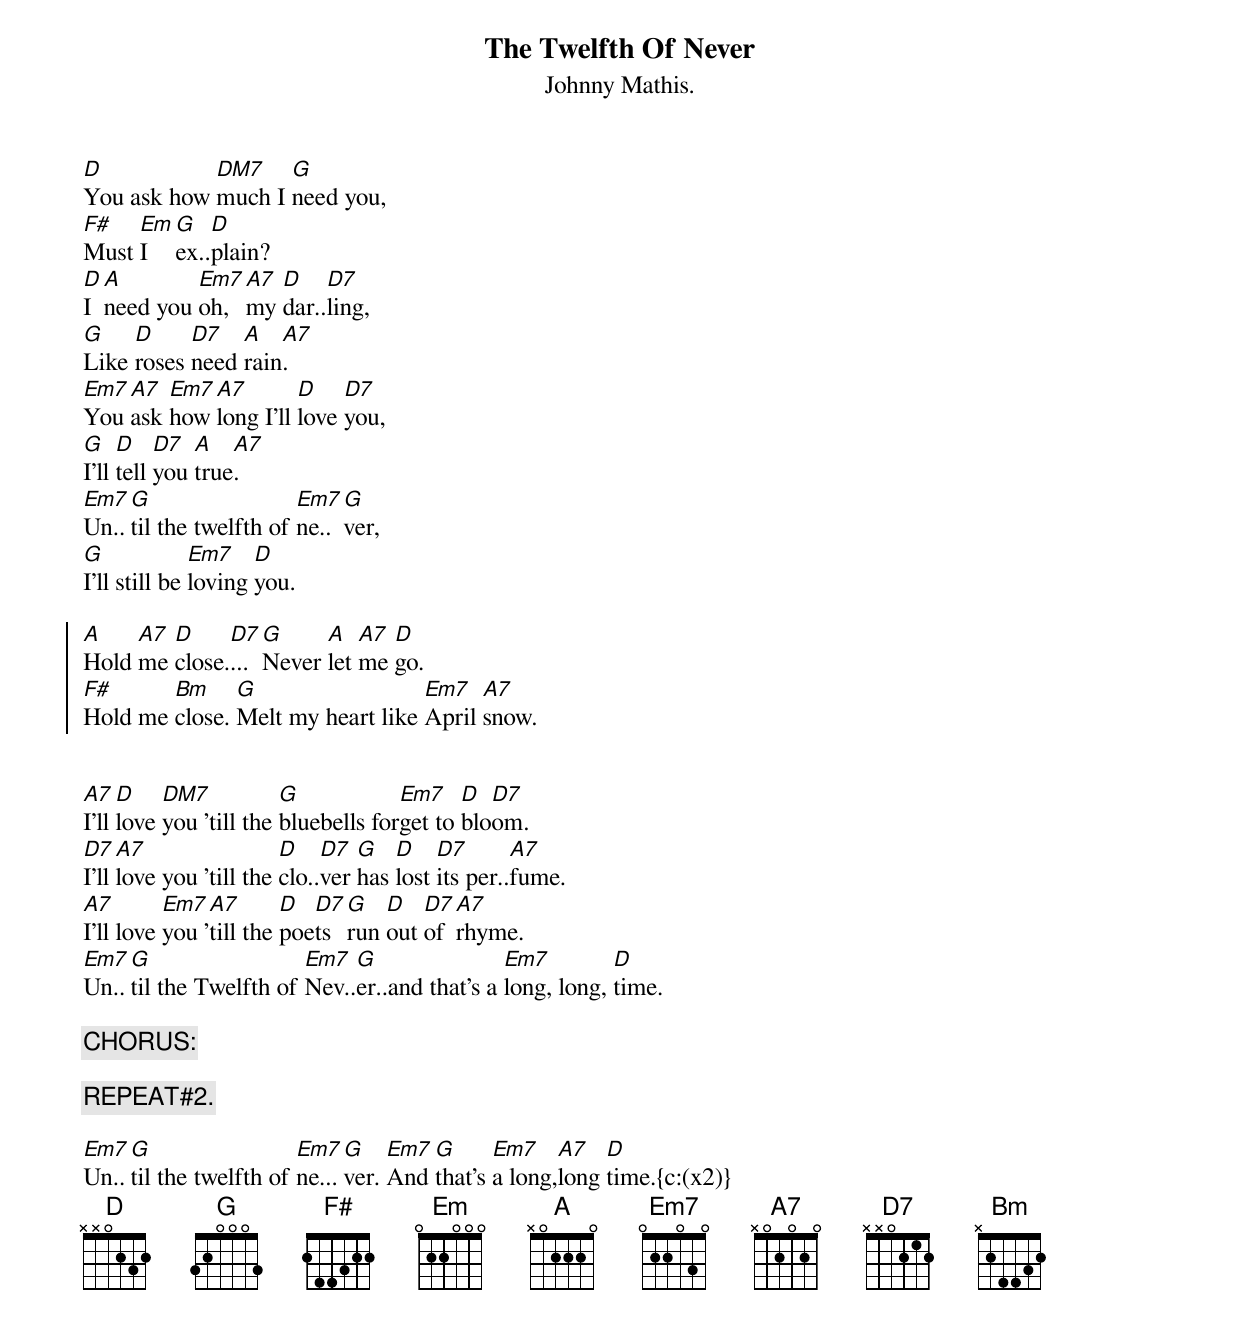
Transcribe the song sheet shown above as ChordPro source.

{title: The Twelfth Of Never}
{subtitle: Johnny Mathis.}

[D]You ask how [DM7]much I [G]need you,
[F#]Must [Em]I   [G]ex..[D]plain?
[D]I [A]need you [Em7]oh, [A7]my [D]dar..[D7]ling,
[G]Like [D]roses [D7]need [A]rain[A7].
[Em7]You [A7]ask [Em7]how [A7]long I'll [D]love [D7]you,
[G]I'll [D]tell [D7]you [A]true[A7].
[Em7]Un..[G]til the twelfth of [Em7]ne..[G]ver,
[G]I'll still be [Em7]loving [D]you.

{soc}
[A]Hold [A7]me [D]close.[D7]...[G]Never [A]let [A7]me [D]go.
[F#]Hold me [Bm]close. [G]Melt my heart like [Em7]April [A7]snow.
{eoc}


[A7]I'll [D]love [DM7]you 'till the [G]bluebells for[Em7]get to [D]blo[D7]om.
[D7]I'll [A7]love you 'till the [D]clo..[D7]ver [G]has [D]lost [D7]its per..[A7]fume.
[A7]I'll love [Em7]you '[A7]till the [D]poe[D7]ts [G]run [D]out [D7]of [A7]rhyme.
[Em7]Un..[G]til the Twelfth of [Em7]Nev..[G]er..and that's a [Em7]long, long, [D]time.

{c:CHORUS:}

{c:REPEAT#2.}

[Em7]Un..[G]til the twelfth of [Em7]ne...[G]ver. [Em7]And [G]that's [Em7]a long,[A7]long [D]time.{c:(x2)}
